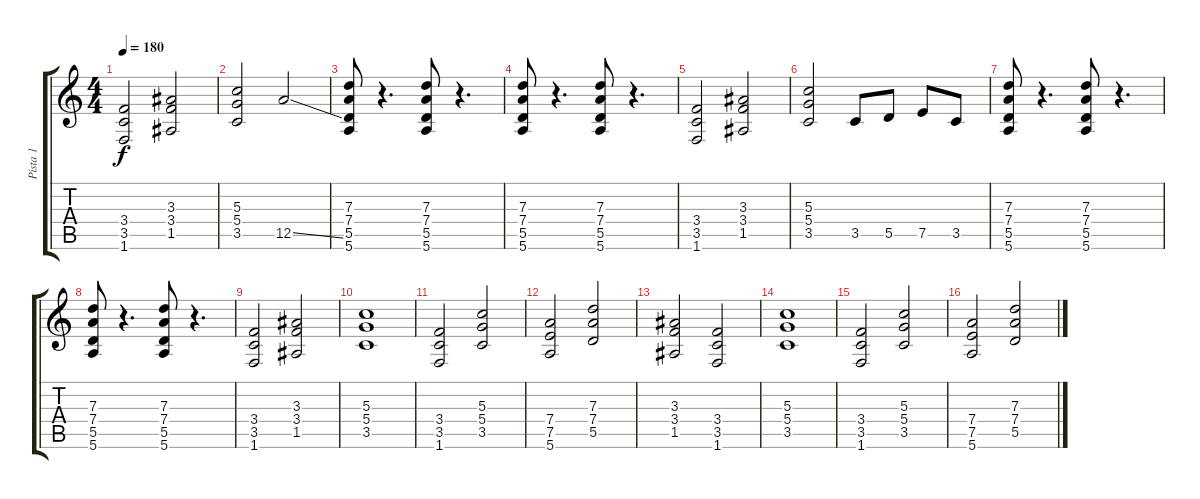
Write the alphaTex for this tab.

\track ("Pista 1" "Pista 1") {instrument distortionguitar}
\staff {score tabs}
\tuning (E4 B3 G3 D3 A2 E2) {hide}
\ts (4 4)
\tempo 180
\clef g2
\ks c
(3.4 3.5 1.6).2{dy f} (3.3 3.4 1.5).2 |
(5.3 5.4 3.5).2 12.5{ss}.2 |
(7.3 7.4 5.5 5.6).8 r.4{d} (7.3 7.4 5.5 5.6).8 r.4{d} |
(7.3 7.4 5.5 5.6).8 r.4{d} (7.3 7.4 5.5 5.6).8 r.4{d} |
(3.4 3.5 1.6).2 (3.3 3.4 1.5).2 |
(5.3 5.4 3.5).2 3.5.8 5.5.8 7.5.8 3.5.8 |
(7.3 7.4 5.5 5.6).8 r.4{d} (7.3 7.4 5.5 5.6).8 r.4{d} |
(7.3 7.4 5.5 5.6).8 r.4{d} (7.3 7.4 5.5 5.6).8 r.4{d} |
(3.4 3.5 1.6).2 (3.3 3.4 1.5).2 |
(5.3 5.4 3.5).1 |
(3.4 3.5 1.6).2 (5.3 5.4 3.5).2 |
(7.4 7.5 5.6).2 (7.3 7.4 5.5).2 |
(3.3 3.4 1.5).2 (3.4 3.5 1.6).2 |
(5.3 5.4 3.5).1 |
(3.4 3.5 1.6).2 (5.3 5.4 3.5).2 |
(7.4 7.5 5.6).2 (7.3 7.4 5.5).2
